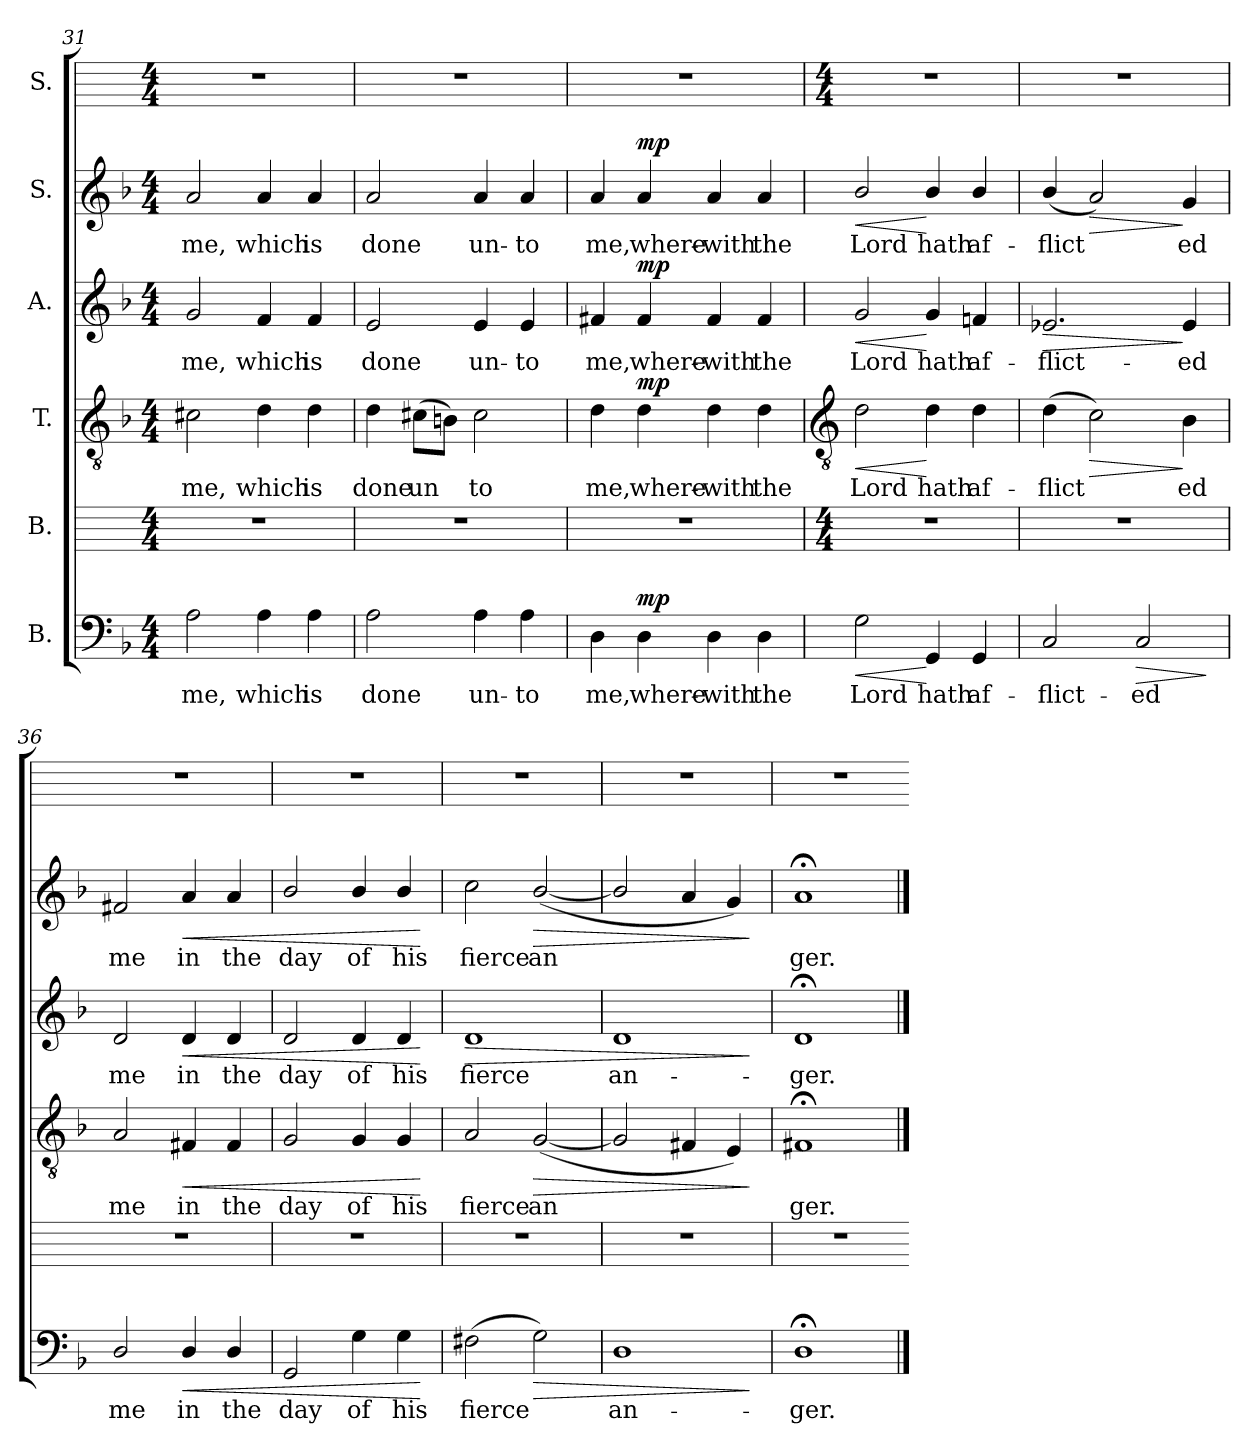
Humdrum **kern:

**kern	**text	**dynam	**kern	**kern	**text	**dynam	**kern	**text	**dynam	**kern	**text	**dynam	**kern
*part6	*part6	*part6	*part5	*part4	*part4	*part4	*part3	*part3	*part3	*part2	*part2	*part2	*part1
*staff6	*staff6	*staff6	*staff5	*staff4	*staff4	*staff4	*staff3	*staff3	*staff3	*staff2	*staff2	*staff2	*staff1
*I"B.	*	*	*I"B.	*I"T.	*	*	*I"A.	*	*	*I"S.	*	*	*I"S.
*clefF4	*	*	*	*clefGv2	*	*	*clefG2	*	*	*clefG2	*	*	*
*k[b-]	*	*	*	*k[b-]	*	*	*k[b-]	*	*	*k[b-]	*	*	*
*F:	*	*	*	*F:	*	*	*F:	*	*	*F:	*	*	*
*M4/4	*	*	*M4/4	*M4/4	*	*	*M4/4	*	*	*M4/4	*	*	*M4/4
=31	=31	=31	=31	=31	=31	=31	=31	=31	=31	=31	=31	=31	=31
!	!LO:LY:b	!	!	!	!LO:LY:b	!	!	!LO:LY:b	!	!	!LO:LY:b	!	!
2A	me,	.	1r	2c#X	me,	.	2g	me,	.	2a	me,	.	1r
!	!LO:LY:b	!	!	!	!LO:LY:b	!	!	!LO:LY:b	!	!	!LO:LY:b	!	!
4A	which	.	.	4d	which	.	4f	which	.	4a	which	.	.
!	!LO:LY:b	!	!	!	!LO:LY:b	!	!	!LO:LY:b	!	!	!LO:LY:b	!	!
4A	is	.	.	4d	is	.	4f	is	.	4a	is	.	.
=32	=32	=32	=32	=32	=32	=32	=32	=32	=32	=32	=32	=32	=32
!	!LO:LY:b	!	!	!	!LO:LY:b	!	!	!LO:LY:b	!	!	!LO:LY:b	!	!
2A	done	.	1r	4d	done	.	2e	done	.	2a	done	.	1r
!	!	!	!	!	!LO:LY:b	!	!	!	!	!	!	!	!
.	.	.	.	(>8c#XL	un	.	.	.	.	.	.	.	.
.	.	.	.	8BnJ)	.	.	.	.	.	.	.	.	.
!	!LO:LY:b	!	!	!	!LO:LY:b	!	!	!LO:LY:b	!	!	!LO:LY:b	!	!
4A	un-	.	.	2c#	to	.	4e	un-	.	4a	un-	.	.
!	!LO:LY:b	!	!	!	!	!	!	!LO:LY:b	!	!	!LO:LY:b	!	!
4A	-to	.	.	.	.	.	4e	-to	.	4a	-to	.	.
=33	=33	=33	=33	=33	=33	=33	=33	=33	=33	=33	=33	=33	=33
!	!LO:LY:b	!	!	!	!LO:LY:b	!	!	!LO:LY:b	!	!	!LO:LY:b	!	!
4D	me,	.	1r	4d	me,	.	4f#X	me,	.	4a	me,	.	1r
!	!LO:LY:b	!LO:DY:a	!	!	!LO:LY:b	!LO:DY:a	!	!LO:LY:b	!LO:DY:a	!	!LO:LY:b	!LO:DY:a	!
4D	where-	mp	.	4d	where-	mp	4f#	where-	mp	4a	where-	mp	.
!	!LO:LY:b	!	!	!	!LO:LY:b	!	!	!LO:LY:b	!	!	!LO:LY:b	!	!
4D	-with	.	.	4d	-with	.	4f#	-with	.	4a	-with	.	.
!	!LO:LY:b	!	!	!	!LO:LY:b	!	!	!LO:LY:b	!	!	!LO:LY:b	!	!
4D	the	.	.	4d	the	.	4f#	the	.	4a	the	.	.
!!LO:LB:g=z
=34	=34	=34	=34	=34	=34	=34	=34	=34	=34	=34	=34	=34	=34
*	*	*	*	*clefGv2	*	*	*	*	*	*	*	*	*
*	*	*	*M4/4	*	*	*	*	*	*	*	*	*	*M4/4
!	!LO:LY:b	!LO:HP:b	!	!	!LO:LY:b	!LO:HP:b	!	!LO:LY:b	!LO:HP:b	!	!LO:LY:b	!LO:HP:b	!
2G	Lord	<	1r	2d	Lord	<	2g	Lord	<	2b-/	Lord	<	1r
!	!LO:LY:b	!	!	!	!LO:LY:b	!	!	!LO:LY:b	!	!	!LO:LY:b	!	!
4GG	hath	[	.	4d	hath	[	4g	hath	[	4b-/	hath	[	.
!	!LO:LY:b	!	!	!	!LO:LY:b	!	!	!LO:LY:b	!	!	!LO:LY:b	!	!
4GG	af-	.	.	4d	af-	.	4fn	af-	.	4b-/	af-	.	.
=35	=35	=35	=35	=35	=35	=35	=35	=35	=35	=35	=35	=35	=35
!	!LO:LY:b	!	!	!	!LO:LY:b	!	!	!LO:LY:b	!LO:HP:b	!	!LO:LY:b	!	!
2C	-flict-	.	1r	(>4d	-flict	.	2.e-X	-flict-	>	(<4b-/	-flict	.	1r
!	!	!	!	!	!	!LO:HP:b	!	!	!	!	!	!LO:HP:b	!
.	.	.	.	2c)	.	>	.	.	.	2a/)	.	>	.
!	!LO:LY:b	!LO:HP:b	!	!	!	!	!	!	!	!	!	!	!
2C	-ed	>	.	.	.	.	.	.	.	.	.	.	.
!	!	!	!	!	!LO:LY:b	!	!	!LO:LY:b	!	!	!LO:LY:b	!	!
.	.	.	.	4B-	ed	]	4e-	-ed	]	4g/	ed	]	.
.	.	]	.	.	.	.	.	.	.	.	.	.	.
=36	=36	=36	=36	=36	=36	=36	=36	=36	=36	=36	=36	=36	=36
!	!LO:LY:b	!	!	!	!LO:LY:b	!	!	!LO:LY:b	!	!	!LO:LY:b	!	!
2D/	me	.	1r	2A	me	.	2d	me	.	2f#X/	me	.	1r
!	!LO:LY:b	!LO:HP:b	!	!	!LO:LY:b	!LO:HP:b	!	!LO:LY:b	!LO:HP:b	!	!LO:LY:b	!LO:HP:b	!
4D/	in	<	.	4F#X	in	<	4d	in	<	4a/	in	<	.
!	!LO:LY:b	!	!	!	!LO:LY:b	!	!	!LO:LY:b	!	!	!LO:LY:b	!	!
4D/	the	.	.	4F#	the	.	4d	the	.	4a/	the	.	.
=37	=37	=37	=37	=37	=37	=37	=37	=37	=37	=37	=37	=37	=37
!	!LO:LY:b	!	!	!	!LO:LY:b	!	!	!LO:LY:b	!	!	!LO:LY:b	!	!
2GG	day	.	1r	2G	day	.	2d	day	.	2b-/	day	.	1r
!	!LO:LY:b	!	!	!	!LO:LY:b	!	!	!LO:LY:b	!	!	!LO:LY:b	!	!
4G	of	.	.	4G	of	.	4d	of	.	4b-/	of	.	.
!	!LO:LY:b	!	!	!	!LO:LY:b	!	!	!LO:LY:b	!	!	!LO:LY:b	!	!
4G	his	.	.	4G	his	.	4d	his	.	4b-/	his	.	.
.	.	[	.	.	.	[	.	.	[	.	.	[	.
=38	=38	=38	=38	=38	=38	=38	=38	=38	=38	=38	=38	=38	=38
!	!LO:LY:b	!	!	!	!LO:LY:b	!	!	!LO:LY:b	!LO:HP:b	!	!LO:LY:b	!	!
(>2F#X	fierce	.	1r	2A	fierce	.	1d	fierce	>	2cc	fierce	.	1r
!	!	!LO:HP:b	!	!	!LO:LY:b	!LO:HP:b	!	!	!	!	!LO:LY:b	!LO:HP:b	!
2G)	.	>	.	(<[2G	an	>	.	.	.	(<[2b-/	an	>	.
=39	=39	=39	=39	=39	=39	=39	=39	=39	=39	=39	=39	=39	=39
!	!LO:LY:b	!	!	!	!	!	!	!LO:LY:b	!	!	!	!	!
1D	an-	.	1r	2G]	.	.	1d	an-	.	2b-/]	.	.	1r
.	.	.	.	4F#X	.	.	.	.	.	4a	.	.	.
.	.	.	.	4E)	.	.	.	.	.	4g)	.	.	.
.	.	]	.	.	.	]	.	.	]	.	.	]	.
=40	=40	=40	=40	=40	=40	=40	=40	=40	=40	=40	=40	=40	=40
!	!LO:LY:b	!	!	!	!LO:LY:b	!	!	!LO:LY:b	!	!	!LO:LY:b	!	!
1D;<	-ger.	.	1r	1F#X;<	ger.	.	1d;<	-ger.	.	1a;<	ger.	.	1r
==	=	=	=	==	=	=	==	=	=	==	=	=	=
*-	*-	*-	*-	*-	*-	*-	*-	*-	*-	*-	*-	*-	*-
